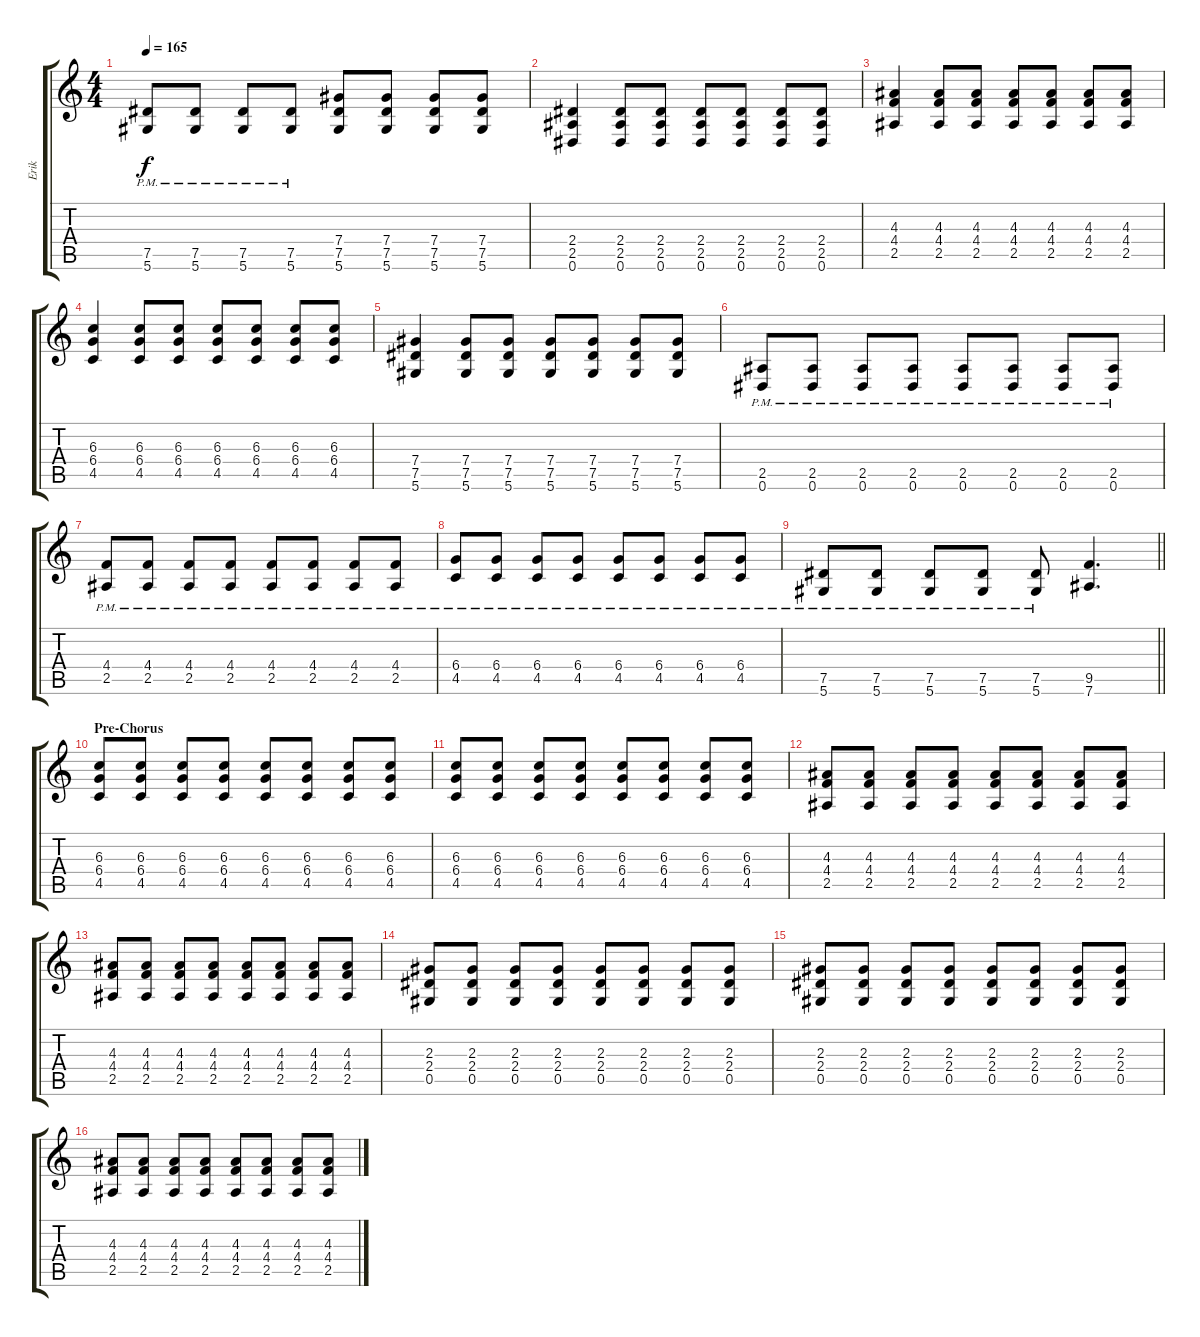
\track ("Erik" "Erik") {instrument distortionguitar}
\staff {score tabs}
\tuning (Eb4 Bb3 Gb3 Db3 Ab2 Eb2) {hide}
\ts (4 4)
\tempo 165
\clef g2
\ks c
(7.5{pm} 5.6).8{dy f} (7.5{pm} 5.6).8 (7.5{pm} 5.6).8 (7.5{pm} 5.6).8 (7.4 7.5 5.6).8 (7.4 7.5 5.6).8 (7.4 7.5 5.6).8 (7.4 7.5 5.6).8 |
(2.4 2.5 0.6).4 (2.4 2.5 0.6).8 (2.4 2.5 0.6).8 (2.4 2.5 0.6).8 (2.4 2.5 0.6).8 (2.4 2.5 0.6).8 (2.4 2.5 0.6).8 |
(4.3 4.4 2.5).4 (4.3 4.4 2.5).8 (4.3 4.4 2.5).8 (4.3 4.4 2.5).8 (4.3 4.4 2.5).8 (4.3 4.4 2.5).8 (4.3 4.4 2.5).8 |
(6.3 6.4 4.5).4 (6.3 6.4 4.5).8 (6.3 6.4 4.5).8 (6.3 6.4 4.5).8 (6.3 6.4 4.5).8 (6.3 6.4 4.5).8 (6.3 6.4 4.5).8 |
(7.4 7.5 5.6).4 (7.4 7.5 5.6).8 (7.4 7.5 5.6).8 (7.4 7.5 5.6).8 (7.4 7.5 5.6).8 (7.4 7.5 5.6).8 (7.4 7.5 5.6).8 |
(2.5{pm} 0.6{pm}).8 (2.5{pm} 0.6{pm}).8 (2.5{pm} 0.6{pm}).8 (2.5{pm} 0.6{pm}).8 (2.5{pm} 0.6{pm}).8 (2.5{pm} 0.6{pm}).8 (2.5{pm} 0.6{pm}).8 (2.5{pm} 0.6{pm}).8 |
(4.4{pm} 2.5{pm}).8 (4.4{pm} 2.5{pm}).8 (4.4{pm} 2.5{pm}).8 (4.4{pm} 2.5{pm}).8 (4.4{pm} 2.5{pm}).8 (4.4{pm} 2.5{pm}).8 (4.4{pm} 2.5{pm}).8 (4.4{pm} 2.5{pm}).8 |
(6.4{pm} 4.5{pm}).8 (6.4{pm} 4.5{pm}).8 (6.4{pm} 4.5{pm}).8 (6.4{pm} 4.5{pm}).8 (6.4{pm} 4.5{pm}).8 (6.4{pm} 4.5{pm}).8 (6.4{pm} 4.5{pm}).8 (6.4{pm} 4.5{pm}).8 |
\barLineRight lightlight
(7.5{pm} 5.6{pm}).8 (7.5{pm} 5.6{pm}).8 (7.5{pm} 5.6{pm}).8 (7.5{pm} 5.6{pm}).8 (7.5{pm} 5.6{pm}).8 (9.5 7.6).4{d} |
\section ("" "Pre-Chorus")
(6.3 6.4 4.5).8 (6.3 6.4 4.5).8 (6.3 6.4 4.5).8 (6.3 6.4 4.5).8 (6.3 6.4 4.5).8 (6.3 6.4 4.5).8 (6.3 6.4 4.5).8 (6.3 6.4 4.5).8 |
(6.3 6.4 4.5).8 (6.3 6.4 4.5).8 (6.3 6.4 4.5).8 (6.3 6.4 4.5).8 (6.3 6.4 4.5).8 (6.3 6.4 4.5).8 (6.3 6.4 4.5).8 (6.3 6.4 4.5).8 |
(4.3 4.4 2.5).8 (4.3 4.4 2.5).8 (4.3 4.4 2.5).8 (4.3 4.4 2.5).8 (4.3 4.4 2.5).8 (4.3 4.4 2.5).8 (4.3 4.4 2.5).8 (4.3 4.4 2.5).8 |
(4.3 4.4 2.5).8 (4.3 4.4 2.5).8 (4.3 4.4 2.5).8 (4.3 4.4 2.5).8 (4.3 4.4 2.5).8 (4.3 4.4 2.5).8 (4.3 4.4 2.5).8 (4.3 4.4 2.5).8 |
(2.3 2.4 0.5).8 (2.3 2.4 0.5).8 (2.3 2.4 0.5).8 (2.3 2.4 0.5).8 (2.3 2.4 0.5).8 (2.3 2.4 0.5).8 (2.3 2.4 0.5).8 (2.3 2.4 0.5).8 |
(2.3 2.4 0.5).8 (2.3 2.4 0.5).8 (2.3 2.4 0.5).8 (2.3 2.4 0.5).8 (2.3 2.4 0.5).8 (2.3 2.4 0.5).8 (2.3 2.4 0.5).8 (2.3 2.4 0.5).8 |
(4.3 4.4 2.5).8 (4.3 4.4 2.5).8 (4.3 4.4 2.5).8 (4.3 4.4 2.5).8 (4.3 4.4 2.5).8 (4.3 4.4 2.5).8 (4.3 4.4 2.5).8 (4.3 4.4 2.5).8
